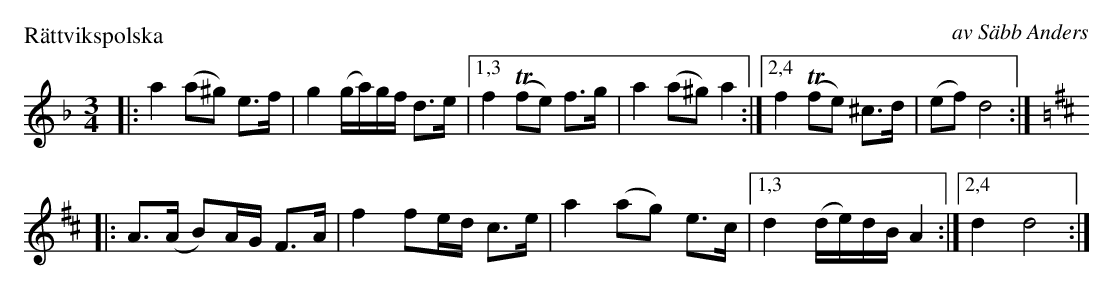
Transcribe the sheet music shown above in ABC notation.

X:1
P: R\"attvikspolska
C: av S\"abb Anders
M: 3/4
L: 1/8
K: Dm
|: a2 (a^g) e>f | g2 (g/a/)g/f/ d>e |1,3 f2 (Tfe) f>g | a2 (a^g) a2 \
                                   :|2,4 f2 (Tfe) ^c>d | (ef) d4 :|
K: D
|: A>(A B)A/G/ F>A | f2 fe/d/ c>e | a2 (ag) e>c |1,3 d2 (d/e/)d/B/ A2 \
                                               :|2,4 d2 d4 :|
